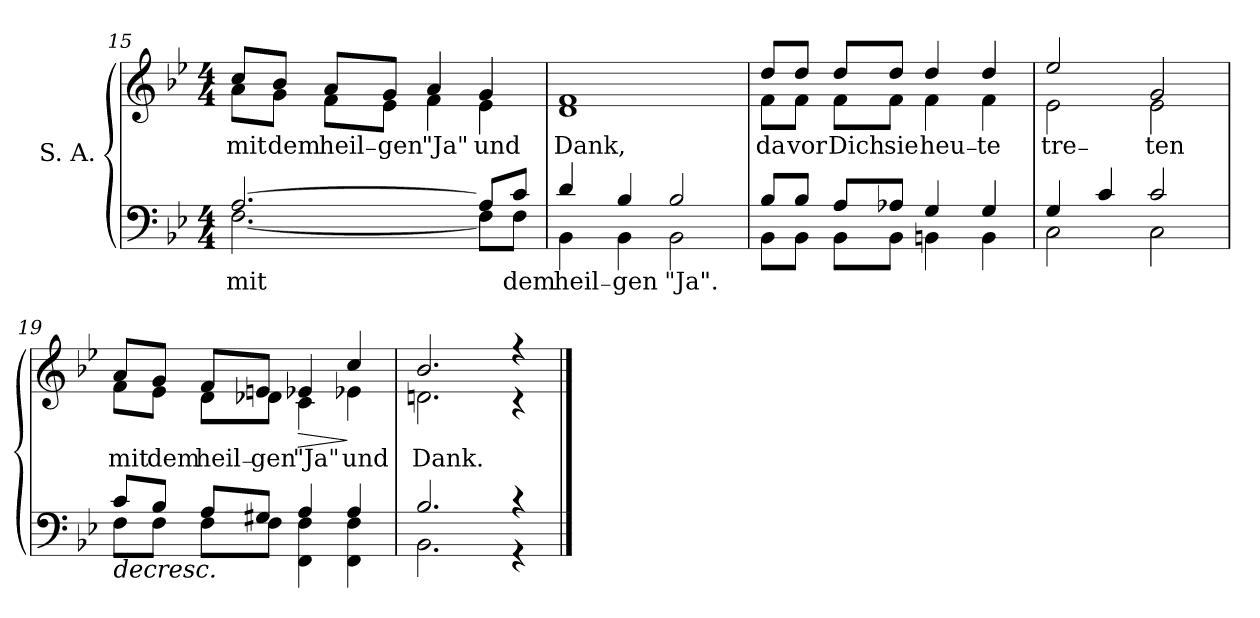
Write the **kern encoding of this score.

**kern	**text	**kern	**text	**dynam
*part1	*part1	*part1	*part1	*part1
*staff2	*staff2	*staff1	*staff1	*staff1/2
*I"S.  A.	*	*	*	*
*clefF4	*	*clefG2	*	*
*k[b-e-]	*	*k[b-e-]	*	*
*B-:	*	*B-:	*	*
*M4/4	*	*M4/4	*	*
=15	=15	=15	=15	=15
!	!LO:LY:b:color=#000000	!	!	!
*^	*	*	*	*
!	!	!	!	!LO:LY:b:color=#000000	!
*	*	*	*^	*	*
[>2.Ai/	[<2.Fi\	mit	8cci/L	8ai\L	mit	.
!	!	!	!	!	!LO:LY:b:color=#000000	!
.	.	.	8b-i/J	8gi\J	dem	.
!	!	!	!	!	!LO:LY:b:color=#000000	!
.	.	.	8ai/L	8fi\L	heil₋	.
!	!	!	!	!	!LO:LY:b:color=#000000	!
.	.	.	8gi/J	8e-i\J	gen	.
!	!	!	!	!	!LO:LY:b:color=#000000	!
.	.	.	4ai/	4fi\	"Ja"	.
!	!	!	!	!	!LO:LY:b:color=#000000	!
8Ai/L]	8Fi\L]	.	4gi/	4e-i\	und	.
!	!	!LO:LY:b:color=#000000	!	!	!	!
8ci/J	8Fi\J	dem	.	.	.	.
!!LO:PB:g=z	!!
=16	=16	=16	=16	=16	=16	=16
!	!	!LO:LY:b:color=#000000	!	!	!	!
!	!	!	!	!	!LO:LY:b:color=#000000	!
4di/	4BB-i\	heil₋	1fi	1di	Dank,	.
!	!	!LO:LY:b:color=#000000	!	!	!	!
4B-i/	4BB-i\	gen	.	.	.	.
!	!	!LO:LY:b:color=#000000	!	!	!	!
2B-i/	2BB-i\	"Ja".	.	.	.	.
=17	=17	=17	=17	=17	=17	=17
!	!	!	!	!	!LO:LY:b:color=#000000	!
8B-i/L	8BB-i\L	.	8ddi/L	8fi\L	da	mf mf
!	!	!	!	!	!LO:LY:b:color=#000000	!
8B-i/J	8BB-i\J	.	8ddi/J	8fi\J	vor	.
!	!	!	!	!	!LO:LY:b:color=#000000	!
8Ai/L	8BB-i\L	.	8ddi/L	8fi\L	Dich	.
!	!	!	!	!	!LO:LY:b:color=#000000	!
8A-Xi/J	8BB-i\J	.	8ddi/J	8fi\J	sie	.
!	!	!	!	!	!LO:LY:b:color=#000000	!
4Gi/	4BBni\	.	4ddi/	4fi\	heu₋	.
!	!	!	!	!	!LO:LY:b:color=#000000	!
4Gi/	4BBi\	.	4ddi/	4fi\	te	.
=18	=18	=18	=18	=18	=18	=18
!	!	!	!	!	!LO:LY:b:color=#000000	!
4Gi/	2Ci\	.	2ee-i/	2e-i\	tre₋	.
4ci/	.	.	.	.	.	.
!	!	!	!	!	!LO:LY:b:color=#000000	!
2ci/	2Ci\	.	2gi/	2e-i\	ten	.
=19	=19	=19	=19	=19	=19	=19
!	!	!	!	!	!	!LO:HP:b=2
!	!	!	!	!	!LO:LY:b:color=#000000	!
8ci/L	8Fi\L	.	8ai/L	8fi\L	mit	>
!	!	!	!	!	!LO:LY:b:color=#000000	!
8B-i/J	8Fi\J	.	8gi/J	8e-i\J	dem	.
!	!	!	!	!	!LO:LY:b:color=#000000	!
8Ai/L	8Fi\L	.	8fi/L	8di\L	heil₋	.
!	!	!	!	!	!LO:LY:b:color=#000000	!
8G#Xi/J	8Fi\J	.	8eni/J	8d-Xi\J	gen	.
!	!	!	!	!	!LO:LY:b:color=#000000	!LO:HP:b
4Ai/	4FFi\ 4Fi	.	4e-Xi/	4ci\	"Ja"	>
!	!	!	!	!	!LO:LY:b:color=#000000	!
4Ai/	4FFi\ 4Fi	.	4cci/	4e-Xi\	und	]
=20	=20	=20	=20	=20	=20	=20
!	!	!	!	!	!LO:LY:b:color=#000000	!
2.B-i/	2.BB-i\	.	2.b-i/	2.dni\	Dank.	.
4r	4r	.	4r	4r	.	.
*v	*v	*	*	*	*	*
*	*	*v	*v	*	*
.	.	.	.	]
==	==	==	==	==
*-	*-	*-	*-	*-
